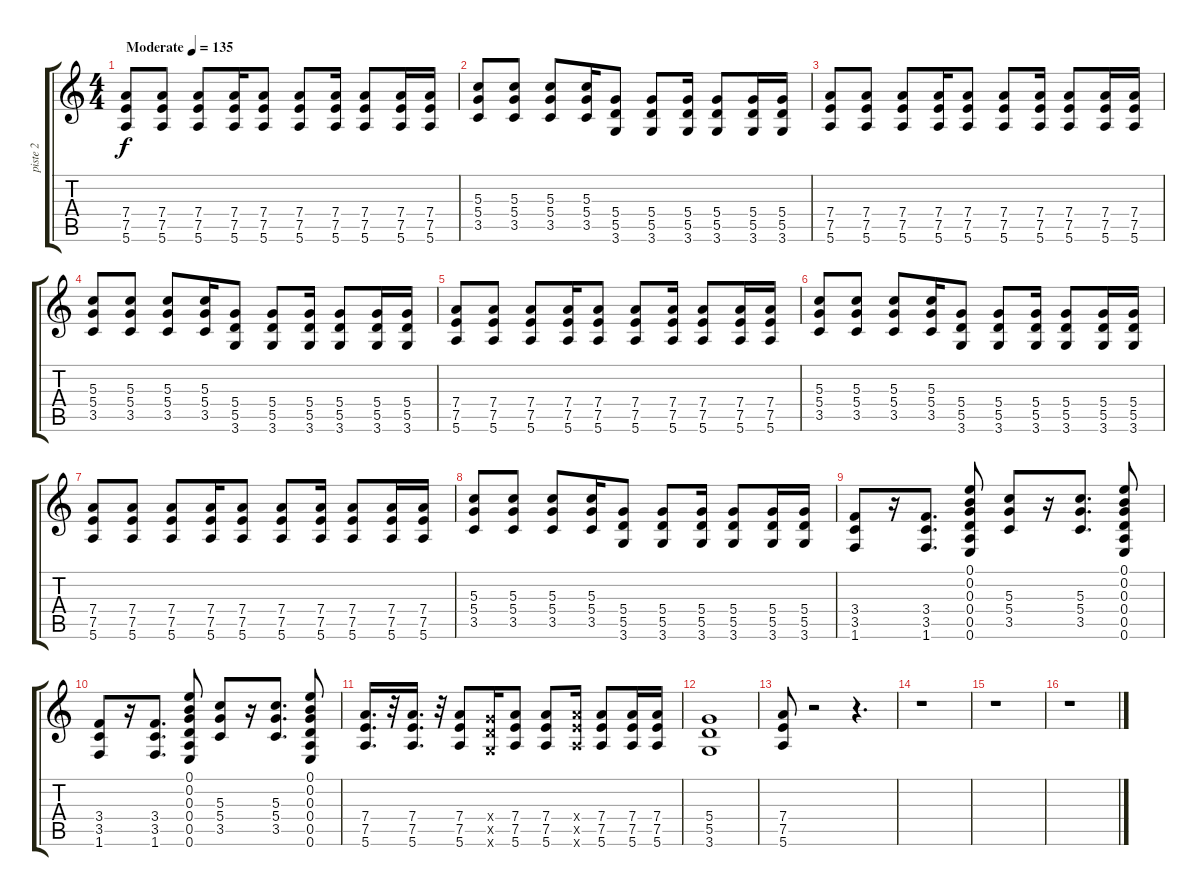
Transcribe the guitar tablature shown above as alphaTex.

\track ("piste 2" "piste 2") {instrument overdrivenguitar}
\staff {score tabs}
\tuning (E4 B3 G3 D3 A2 E2) {hide}
\ts (4 4)
\tempo (135 "Moderate")
\clef g2
\ks c
(7.4 7.5 5.6).8{dy f instrument overdrivenguitar} (7.4 7.5 5.6).8 (7.4 7.5 5.6).8 (7.4 7.5 5.6).16 (7.4 7.5 5.6).8 (7.4 7.5 5.6).8 (7.4 7.5 5.6).16 (7.4 7.5 5.6).8 (7.4 7.5 5.6).16 (7.4 7.5 5.6).16 |
(5.3 5.4 3.5).8 (5.3 5.4 3.5).8 (5.3 5.4 3.5).8 (5.3 5.4 3.5).16 (5.4 5.5 3.6).8 (5.4 5.5 3.6).8 (5.4 5.5 3.6).16 (5.4 5.5 3.6).8 (5.4 5.5 3.6).16 (5.4 5.5 3.6).16 |
(7.4 7.5 5.6).8 (7.4 7.5 5.6).8 (7.4 7.5 5.6).8 (7.4 7.5 5.6).16 (7.4 7.5 5.6).8 (7.4 7.5 5.6).8 (7.4 7.5 5.6).16 (7.4 7.5 5.6).8 (7.4 7.5 5.6).16 (7.4 7.5 5.6).16 |
(5.3 5.4 3.5).8 (5.3 5.4 3.5).8 (5.3 5.4 3.5).8 (5.3 5.4 3.5).16 (5.4 5.5 3.6).8 (5.4 5.5 3.6).8 (5.4 5.5 3.6).16 (5.4 5.5 3.6).8 (5.4 5.5 3.6).16 (5.4 5.5 3.6).16 |
(7.4 7.5 5.6).8 (7.4 7.5 5.6).8 (7.4 7.5 5.6).8 (7.4 7.5 5.6).16 (7.4 7.5 5.6).8 (7.4 7.5 5.6).8 (7.4 7.5 5.6).16 (7.4 7.5 5.6).8 (7.4 7.5 5.6).16 (7.4 7.5 5.6).16 |
(5.3 5.4 3.5).8 (5.3 5.4 3.5).8 (5.3 5.4 3.5).8 (5.3 5.4 3.5).16 (5.4 5.5 3.6).8 (5.4 5.5 3.6).8 (5.4 5.5 3.6).16 (5.4 5.5 3.6).8 (5.4 5.5 3.6).16 (5.4 5.5 3.6).16 |
(7.4 7.5 5.6).8 (7.4 7.5 5.6).8 (7.4 7.5 5.6).8 (7.4 7.5 5.6).16 (7.4 7.5 5.6).8 (7.4 7.5 5.6).8 (7.4 7.5 5.6).16 (7.4 7.5 5.6).8 (7.4 7.5 5.6).16 (7.4 7.5 5.6).16 |
(5.3 5.4 3.5).8 (5.3 5.4 3.5).8 (5.3 5.4 3.5).8 (5.3 5.4 3.5).16 (5.4 5.5 3.6).8 (5.4 5.5 3.6).8 (5.4 5.5 3.6).16 (5.4 5.5 3.6).8 (5.4 5.5 3.6).16 (5.4 5.5 3.6).16 |
(3.4 3.5 1.6).8 r.16 (3.4 3.5 1.6).8{d} (0.1 0.2 0.3 0.4 0.5 0.6).8 (5.3 5.4 3.5).8 r.16 (5.3 5.4 3.5).8{d} (0.1 0.2 0.3 0.4 0.5 0.6).8 |
(3.4 3.5 1.6).8 r.16 (3.4 3.5 1.6).8{d} (0.1 0.2 0.3 0.4 0.5 0.6).8 (5.3 5.4 3.5).8 r.16 (5.3 5.4 3.5).8{d} (0.1 0.2 0.3 0.4 0.5 0.6).8 |
(7.4 7.5 5.6).16{d} r.32 (7.4 7.5 5.6).16{d} r.32 (7.4 7.5 5.6).8 (5.4{x} 5.5{x} 3.6{x}).16 (7.4 7.5 5.6).8 (7.4 7.5 5.6).8 (7.4{x} 7.5{x} 5.6{x}).16 (7.4 7.5 5.6).8 (7.4 7.5 5.6).16 (7.4 7.5 5.6).16 |
(5.4 5.5 3.6).1 |
(7.4 7.5 5.6).8 r.2 r.4{d} |
r.1 |
r.1 |
r.1
